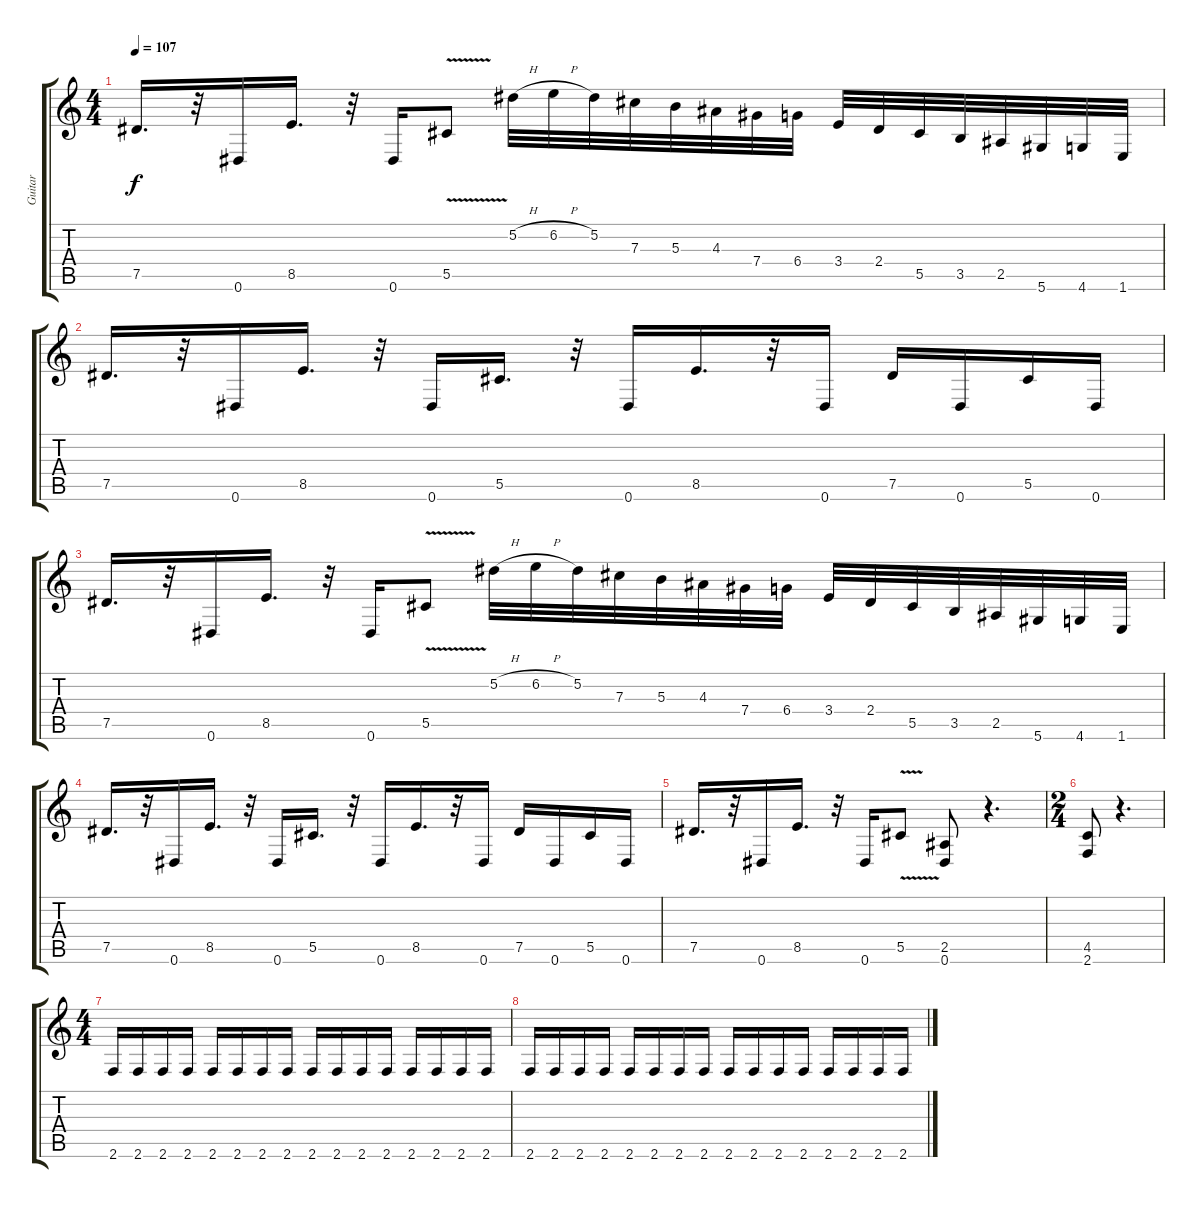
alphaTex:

\track ("Guitar" "Guitar") {instrument distortionguitar}
\staff {score tabs}
\tuning (Eb4 Bb3 Gb3 Db3 Ab2 Eb2) {hide}
\ts (4 4)
\tempo 107
\clef g2
\ks c
7.5.16{d dy f} r.32 0.6.16 8.5.16{d} r.32 0.6.16 5.5{v}.8 5.2{h}.32 6.2{h}.32 5.2.32 7.3.32 5.3.32 4.3.32 7.4.32 6.4.32 3.4.32 2.4.32 5.5.32 3.5.32 2.5.32 5.6.32 4.6.32 1.6.32 |
7.5.16{d} r.32 0.6.16 8.5.16{d} r.32 0.6.16 5.5.16{d} r.32 0.6.16 8.5.16{d} r.32 0.6.16 7.5.16 0.6.16 5.5.16 0.6.16 |
7.5.16{d} r.32 0.6.16 8.5.16{d} r.32 0.6.16 5.5{v}.8 5.2{h}.32 6.2{h}.32 5.2.32 7.3.32 5.3.32 4.3.32 7.4.32 6.4.32 3.4.32 2.4.32 5.5.32 3.5.32 2.5.32 5.6.32 4.6.32 1.6.32 |
7.5.16{d} r.32 0.6.16 8.5.16{d} r.32 0.6.16 5.5.16{d} r.32 0.6.16 8.5.16{d} r.32 0.6.16 7.5.16 0.6.16 5.5.16 0.6.16 |
7.5.16{d} r.32 0.6.16 8.5.16{d} r.32 0.6.16 5.5{v}.8 (2.5 0.6).8 r.4{d} |
\ts (2 4)
(4.5 2.6).8 r.4{d} |
\ts (4 4)
\section ("" "")
2.6.16{volume 11 instrument distortionguitar} 2.6.16 2.6.16 2.6.16 2.6.16 2.6.16 2.6.16 2.6.16 2.6.16 2.6.16 2.6.16 2.6.16 2.6.16 2.6.16 2.6.16 2.6.16 |
2.6.16 2.6.16 2.6.16 2.6.16 2.6.16 2.6.16 2.6.16 2.6.16 2.6.16 2.6.16 2.6.16 2.6.16 2.6.16 2.6.16 2.6.16 2.6.16
